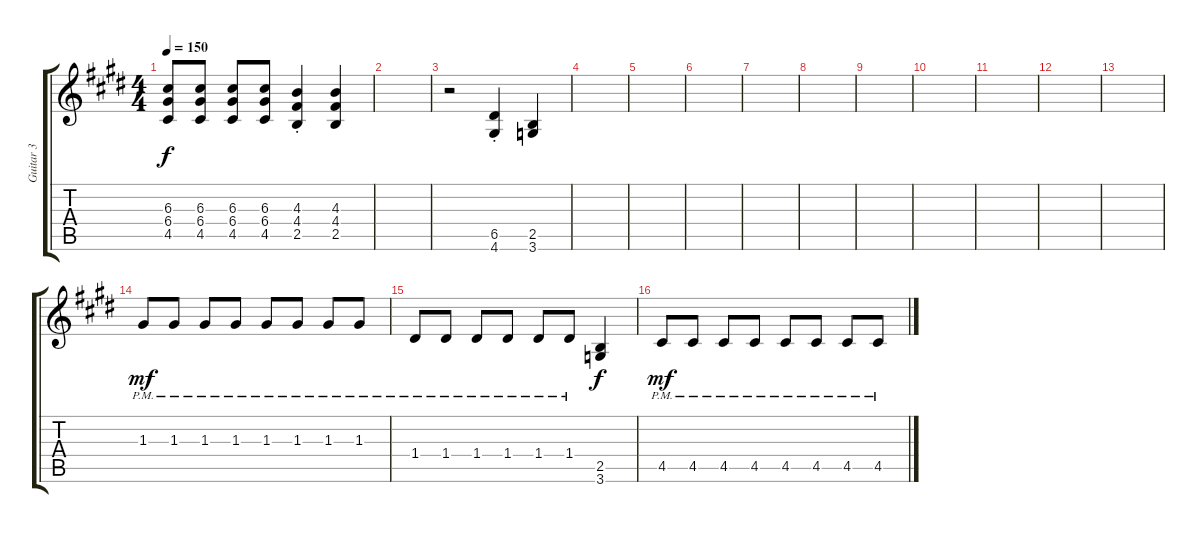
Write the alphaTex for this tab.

\track ("Guitar 3" "Guitar 3") {instrument overdrivenguitar}
\staff {score tabs}
\tuning (E4 B3 G3 D3 A2 E2) {hide}
\ts (4 4)
\tempo 150
\clef g2
\ks e
(6.3 6.4 4.5).8{dy f} (6.3 6.4 4.5).8 (6.3 6.4 4.5).8 (6.3 6.4 4.5).8 (4.3{st} 4.4{st} 2.5{st}).4 (4.3 4.4 2.5).4 |
|
r.2{volume 6 instrument overdrivenguitar} (6.5{st} 4.6{st}).4 (2.5 3.6).4 |
|
|
|
|
|
|
|
|
|
|
1.3{pm}.8{dy mf volume 11} 1.3{pm}.8 1.3{pm}.8 1.3{pm}.8 1.3{pm}.8 1.3{pm}.8 1.3{pm}.8 1.3{pm}.8 |
1.4{pm}.8 1.4{pm}.8 1.4{pm}.8 1.4{pm}.8 1.4{pm}.8 1.4{pm}.8 (2.5 3.6).4{dy f} |
4.5{pm}.8{dy mf} 4.5{pm}.8 4.5{pm}.8 4.5{pm}.8 4.5{pm}.8 4.5{pm}.8 4.5{pm}.8 4.5{pm}.8
